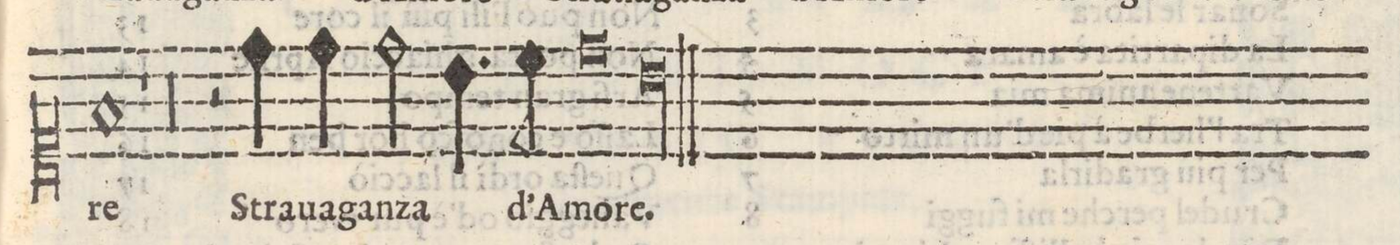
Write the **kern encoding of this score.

**kern	**text
*I"CANTO	*
*clefC1	*
*k[]	*
*met(C)	*
*M2/1	*
1f	-re
1r	.
=53-	=53-
00r	.
=54-	=54-
=55-	=55-
2r	.
4dd\	Stra-
4dd\	-ua-
2dd\	-gan-
4.b\	-za
8cc\	d`A-
=56-	=56-
0dd	-mo-
=57-	=57-
00b	-re.
==	==
*-	*-
